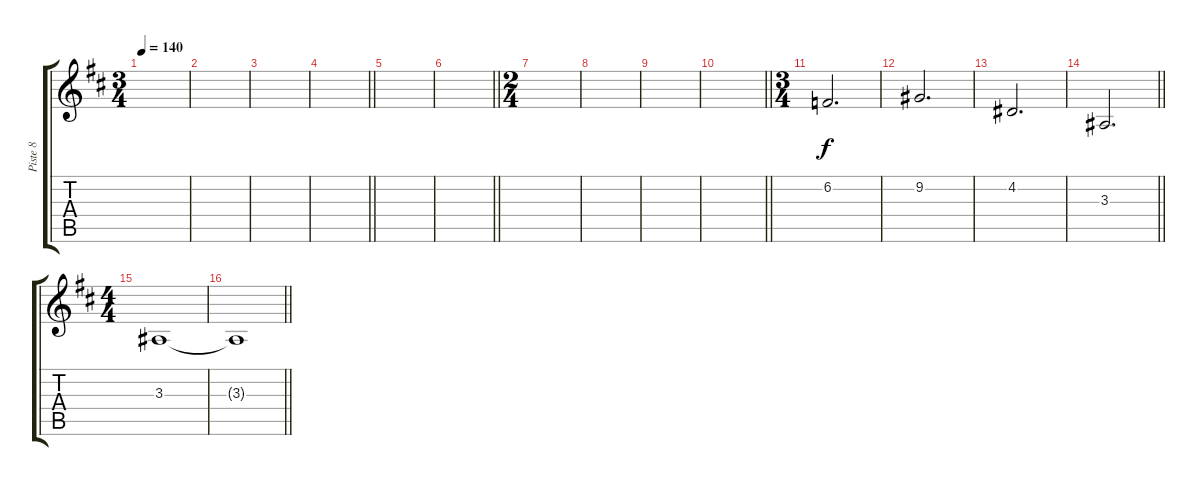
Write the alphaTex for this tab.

\track ("Piste 8" "Piste 8") {instrument lead8bassandlead}
\staff {score tabs}
\tuning (E4 B3 G3 D3 A2 E2) {hide}
\ts (3 4)
\tempo 140
\clef g2
\ks d
|
|
|
\barLineRight lightlight
|
|
\barLineRight lightlight
|
\ts (2 4)
|
|
|
\barLineRight lightlight
|
\ts (3 4)
6.2.2{d volume 14 balance 4 instrument tubularbells} |
9.2.2{d} |
4.2.2{d} |
\barLineRight lightlight
3.3.2{d} |
\ts (4 4)
3.3.1 |
\barLineRight lightlight
3.3{t}.1
